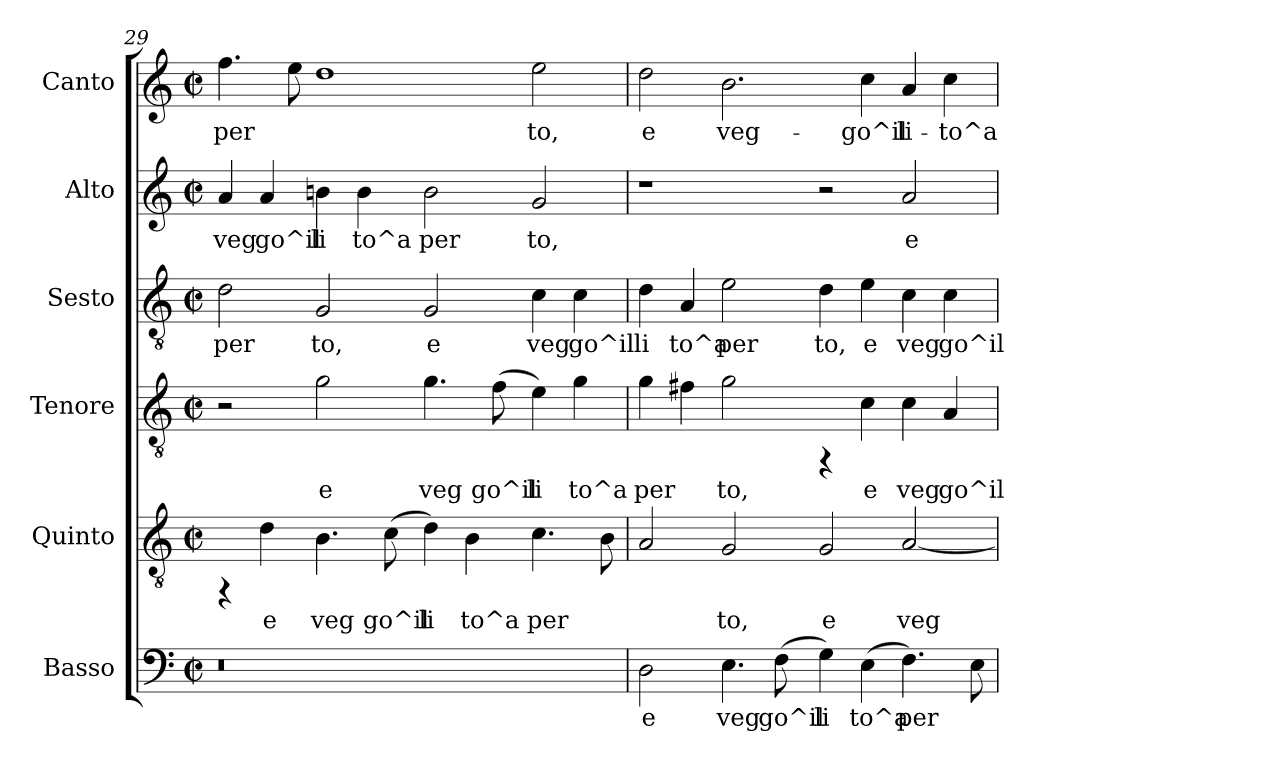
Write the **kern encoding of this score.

**kern	**text	**kern	**text	**kern	**text	**kern	**text	**kern	**text	**kern	**text
*part6	*part6	*part5	*part5	*part4	*part4	*part3	*part3	*part2	*part2	*part1	*part1
*staff6	*staff6	*staff5	*staff5	*staff4	*staff4	*staff3	*staff3	*staff2	*staff2	*staff1	*staff1
*I"Basso	*	*I"Quinto	*	*I"Tenore	*	*I"Sesto	*	*I"Alto	*	*I"Canto	*
*I'Basso	*	*I'Quinto	*	*I'Tenore	*	*I'Sesto	*	*I'Alto	*	*I'Canto	*
*clefF4	*	*clefGv2	*	*clefGv2	*	*clefGv2	*	*clefG2	*	*clefG2	*
*k[]	*	*k[]	*	*k[]	*	*k[]	*	*k[]	*	*k[]	*
*C:	*	*C:	*	*C:	*	*C:	*	*C:	*	*C:	*
*M2/2	*	*M2/2	*	*M2/2	*	*M2/2	*	*M2/2	*	*M2/2	*
*met(c|)	*	*met(c|)	*	*met(c|)	*	*met(c|)	*	*met(c|)	*	*met(c|)	*
=29	=29	=29	=29	=29	=29	=29	=29	=29	=29	=29	=29
!	!	!	!	!	!	!	!LO:LY:b:cj	!	!LO:LY:b:cj	!	!LO:LY:b:cj
0r	.	4rFF	.	2r	.	2d\	per	4a/	veg	4.ff\	-per-
!	!	!	!LO:LY:b:cj	!	!	!	!	!	!LO:LY:b:cj	!	!
.	.	4d\	e	.	.	.	.	4a/	go^il	.	.
!	!	!	!	!	!	!	!	!	!	!	!LO:LY:b:cj
.	.	.	.	.	.	.	.	.	.	8ee\	--
!	!	!	!LO:LY:b:cj	!	!LO:LY:b:cj	!	!LO:LY:b:cj	!	!LO:LY:b:cj	!	!LO:LY:b:cj
.	.	4.B\	veg	2g\	e	2G/	to,	4bn\	li	1dd	--
!	!	!	!	!	!	!	!	!	!LO:LY:b:cj	!	!
.	.	.	.	.	.	.	.	4b\	to^a	.	.
!	!	!	!LO:LY:b:cj	!	!	!	!	!	!	!	!
.	.	(<8c\	go^il	.	.	.	.	.	.	.	.
!	!	!	!LO:LY:b:cj	!	!LO:LY:b:cj	!	!LO:LY:b:cj	!	!LO:LY:b:cj	!	!
.	.	4d\)	li	4.g\	veg	2G/	e	2b\	per	.	.
!	!	!	!LO:LY:b:cj	!	!	!	!	!	!	!	!
.	.	4B\	to^a	.	.	.	.	.	.	.	.
!	!	!	!	!	!LO:LY:b:cj	!	!	!	!	!	!
.	.	.	.	(<8f\	go^il	.	.	.	.	.	.
!	!	!	!LO:LY:b:cj	!	!LO:LY:b:cj	!	!LO:LY:b:cj	!	!LO:LY:b:cj	!	!LO:LY:b:cj
.	.	4.c\	per	4e\)	li	4c\	veg	2g/	to,	2ee\	-to,
!	!	!	!	!	!LO:LY:b:cj	!	!LO:LY:b:cj	!	!	!	!
.	.	.	.	4g\	to^a	4c\	go^il	.	.	.	.
!	!	!	!LO:LY:b:cj	!	!	!	!	!	!	!	!
.	.	8B\	.	.	.	.	.	.	.	.	.
=30	=30	=30	=30	=30	=30	=30	=30	=30	=30	=30	=30
!	!LO:LY:b:cj	!	!LO:LY:b:cj	!	!LO:LY:b:cj	!	!LO:LY:b:cj	!	!	!	!LO:LY:b:cj
2D\	e	2A/	.	4g\	per	4d\	li	1r	.	2dd\	e
!	!	!	!	!	!LO:LY:b:cj	!	!LO:LY:b:cj	!	!	!	!
.	.	.	.	4f#X\	.	4A/	to^a	.	.	.	.
!	!LO:LY:b:cj	!	!LO:LY:b:cj	!	!LO:LY:b:cj	!	!LO:LY:b:cj	!	!	!	!LO:LY:b:cj
4.E\	veg	2G/	to,	2g\	to,	2e\	per	.	.	2.b\	veg-
!	!LO:LY:b:cj	!	!	!	!	!	!	!	!	!	!
(<8F\	go^il	.	.	.	.	.	.	.	.	.	.
!	!LO:LY:b:cj	!	!LO:LY:b:cj	!	!	!	!LO:LY:b:cj	!	!	!	!
4G\)	li	2G/	e	4rFF	.	4d\	to,	2r	.	.	.
!	!LO:LY:b:cj	!	!	!	!LO:LY:b:cj	!	!LO:LY:b:cj	!	!	!	!LO:LY:b:cj
(<4E\	to^a	.	.	4c\	e	4e\	e	.	.	4cc\	-go^il
!	!LO:LY:b:cj	!	!LO:LY:b:cj	!	!LO:LY:b:cj	!	!LO:LY:b:cj	!	!LO:LY:b:cj	!	!LO:LY:b:cj
4.F\)	per	[>2A/	veg	4c\	veg	4c\	veg	2a/	e	4a/	li-
!	!	!	!	!	!LO:LY:b:cj	!	!LO:LY:b:cj	!	!	!	!LO:LY:b:cj
.	.	.	.	4A/	go^il	4c\	go^il	.	.	4cc\	-to^a-
!	!LO:LY:b:cj	!	!	!	!	!	!	!	!	!	!
8E\	.	.	.	.	.	.	.	.	.	.	.
=	=	=	=	=	=	=	=	=	=	=	=
*-	*-	*-	*-	*-	*-	*-	*-	*-	*-	*-	*-
